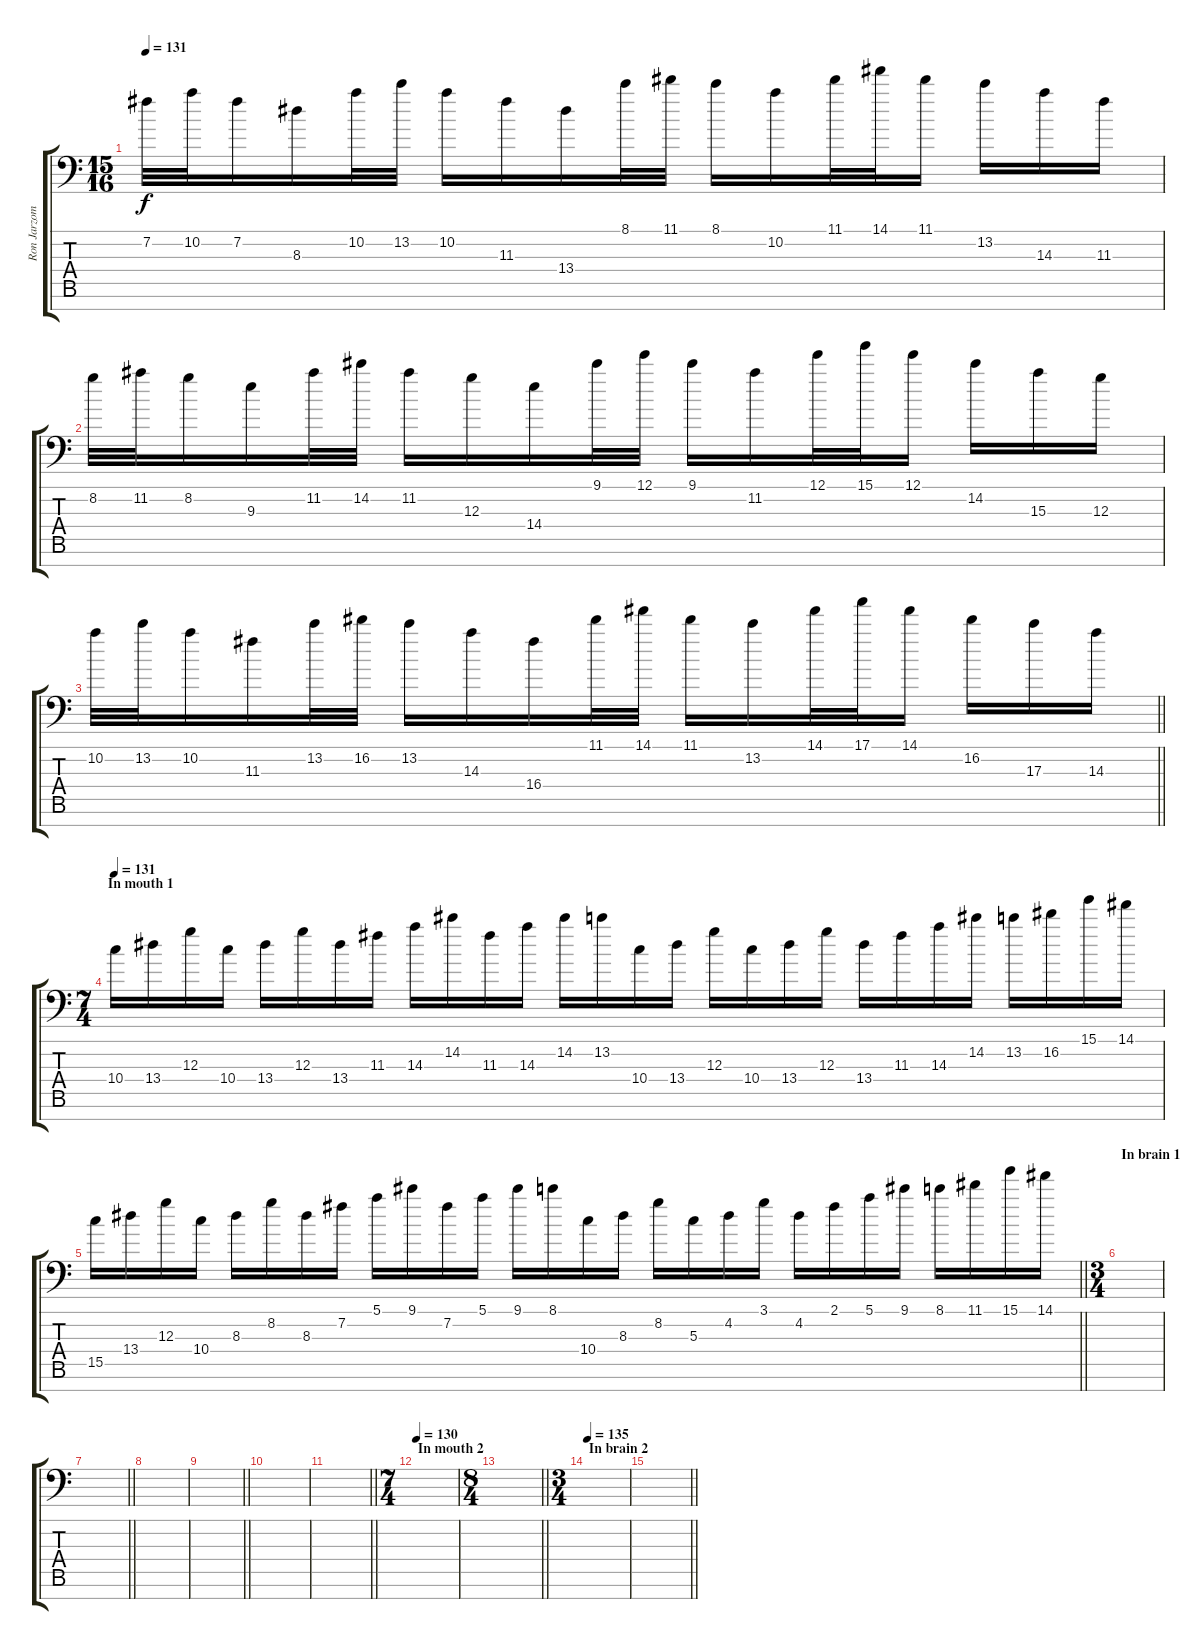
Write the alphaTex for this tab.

\track ("Ron Jarzombek Lead 2" "Ron Jarzom") {instrument distortionguitar}
\staff {score tabs}
\tuning (E4 B3 G3 D3 A2 E2 A1) {hide}
\ts (15 16)
\tempo 131
\clef f4
\ks c
7.2.32{dy f} 10.2.32 7.2.16 8.3.16 10.2.32 13.2.32 10.2.16 11.3.16 13.4.16 8.1.32 11.1.32 8.1.16 10.2.16 11.1.32 14.1.32 11.1.16 13.2.16 14.3.16 11.3.16 |
8.2.32 11.2.32 8.2.16 9.3.16 11.2.32 14.2.32 11.2.16 12.3.16 14.4.16 9.1.32 12.1.32 9.1.16 11.2.16 12.1.32 15.1.32 12.1.16 14.2.16 15.3.16 12.3.16 |
\barLineRight lightlight
10.2.32 13.2.32 10.2.16 11.3.16 13.2.32 16.2.32 13.2.16 14.3.16 16.4.16 11.1.32 14.1.32 11.1.16 13.2.16 14.1.32 17.1.32 14.1.16 16.2.16 17.3.16 14.3.16 |
\ts (7 4)
\section ("" "In mouth 1")
\tempo 131
10.4.16 13.4.16 12.3.16 10.4.16 13.4.16 12.3.16 13.4.16 11.3.16 14.3.16 14.2.16 11.3.16 14.3.16 14.2.16 13.2.16 10.4.16 13.4.16 12.3.16 10.4.16 13.4.16 12.3.16 13.4.16 11.3.16 14.3.16 14.2.16 13.2.16 16.2.16 15.1.16 14.1.16 |
\barLineRight lightlight
15.5.16 13.4.16 12.3.16 10.4.16 8.3.16 8.2.16 8.3.16 7.2.16 5.1.16 9.1.16 7.2.16 5.1.16 9.1.16 8.1.16 10.4.16 8.3.16 8.2.16 5.3.16 4.2.16 3.1.16 4.2.16 2.1.16 5.1.16 9.1.16 8.1.16 11.1.16 15.1.16 14.1.16 |
\ts (3 4)
\section ("" "In brain 1")
|
\barLineRight lightlight
|
|
\barLineRight lightlight
|
|
\barLineRight lightlight
|
\ts (7 4)
\section ("" "In mouth 2")
\tempo 130
|
\ts (8 4)
\barLineRight lightlight
|
\ts (3 4)
\section ("" "In brain 2")
\tempo 135
|
\barLineRight lightlight
